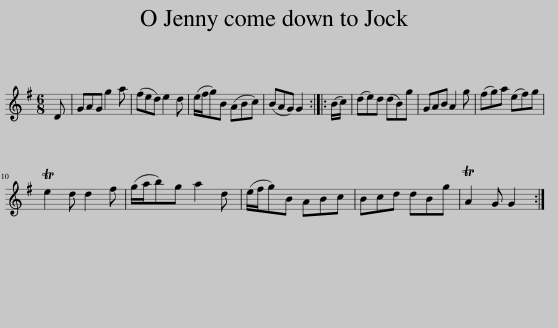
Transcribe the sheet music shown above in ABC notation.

X:1
L:1/8
M:6/8
I:linebreak $
K:G
V:1 treble
V:1
 D | GAG g2 a | (fed) e2 d | (e/f/g)B (ABc) | (BAG) G2 :: %5
 (B/c/) | (de)d (dB)g | GAB A2 g | (fg)a (ef)g |$ Te2 d d2 f | %10
 (g/a/b)g a2 d | (e/f/g)B ABc | Bcd dBg | TA2 G G2 :| %14
